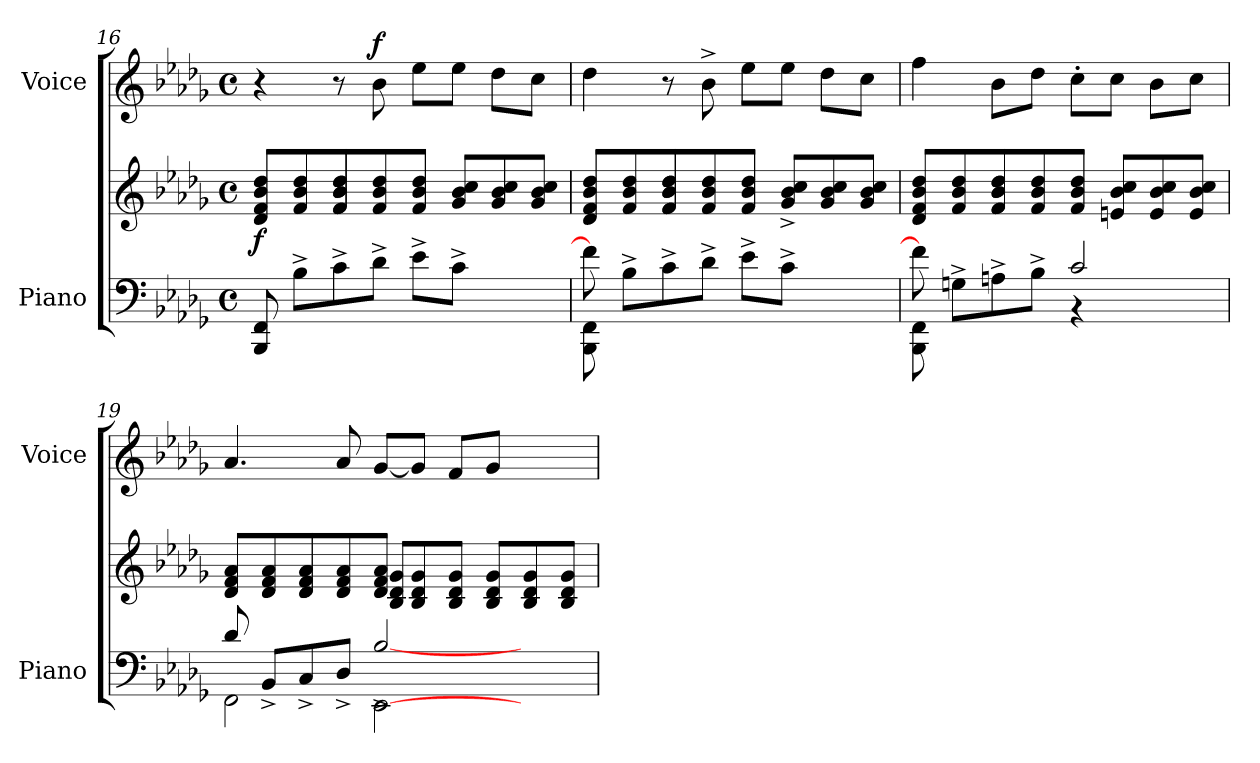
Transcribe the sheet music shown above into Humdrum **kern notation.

**kern	**kern	**dynam	**kern	**dynam
*part2	*part2	*part2	*part1	*part1
*staff3	*staff2	*staff2/3	*staff1	*staff1
*I"Piano	*	*	*I"Voice	*
*I'Piano	*	*	*I'Voice	*
!!LO:PB:g=z
*clefF4	*clefG2	*	*clefG2	*
*k[b-e-a-d-g-]	*k[b-e-a-d-g-]	*	*k[b-e-a-d-g-]	*
*M4/4	*M4/4	*	*M4/4	*
*met(c)	*met(c)	*	*met(c)	*
=16	=16	=16	=16	=16
*	*^	*	*	*
!	!	!	!LO:DY:b	!	!
8BBB-/ 8FF/	8d-/ 8f/ 8b-/ 8dd-/L	4ryy	f	4r	.
8B-^>\L	8f/ 8b-/ 8dd-/	.	.	.	.
8c^>\	8f/ 8b-/ 8dd-/J	8f/ 8b-/ 8dd-/L	.	8r	.
!	!	!	!	!	!LO:DY:a
8d-^>\J	2ryy	8f/ 8b-/ 8dd-/	.	8b-\	f
8e-^>\L	.	8f/ 8b-/ 8dd-/J	.	8ee-\L	.
8c^>\J	.	8g-/ 8b-/ 8cc/L	.	8ee-\J	.
4ryy	.	8g-/ 8b-/ 8cc/	.	8dd-\L	.
.	8ryy	8g-/ 8b-/ 8cc/J	.	8cc\J	.
=17	=17	=17	=17	=17	=17
*^	*	*	*	*	*
8BBB-\ 8FF\	8f\]	8d-/ 8f/ 8b-/ 8dd-/L	4ryy	.	4dd-\	.
4ryy	8B-^>\L	8f/ 8b-/ 8dd-/	.	.	.	.
.	8c^>\	8f/ 8b-/ 8dd-/J	8f/ 8b-/ 8dd-/L	.	8r	.
2ryy	8d-^>\J	2ryy	8f/ 8b-/ 8dd-/	.	8b-^<\	.
.	8e-^>\L	.	8f/ 8b-/ 8dd-/J	.	8ee-\L	.
.	8c^>\J	.	8g-/^> 8b-/^> 8cc/^>L	.	8ee-\J	.
.	4ryy	.	8g-/ 8b-/ 8cc/	.	8dd-\L	.
8ryy	.	8ryy	8g-/ 8b-/ 8cc/J	.	8cc\J	.
!!LO:LB:g=z
=18	=18	=18	=18	=18	=18	=18
*	*^	*	*	*	*	*
2ryy	8BBB-\ 8FF\	8f\]	8d-/ 8f/ 8b-/ 8dd-/L	4ryy	.	4ffZ<\	.
.	2..ryy	8Gn^>\L	8f/ 8b-/ 8dd-/	.	.	.	.
.	.	8An^>\	8f/ 8b-/ 8dd-/J	8f/ 8b-/ 8dd-/L	.	8b-\L	.
.	.	8B-^>\J	2ryy	8f/ 8b-/ 8dd-/	.	8dd-Z<\J	.
4rBB	.	2c/	.	8f/ 8b-/ 8dd-/J	.	8cc'<'<\L	.
.	.	.	.	8en/ 8b-/ 8cc/L	.	8cc\J	.
4ryy	.	.	.	8e/ 8b-/ 8cc/	.	8b-Z<\L	.
.	.	.	8ryy	8e/ 8b-/ 8cc/J	.	8cc\J	.
*	*v	*v	*	*	*	*	*
=19	=19	=19	=19	=19	=19	=19
*	*	*	*^	*	*	*
2FF\	8d-/	8d-/ 8f/ 8a-/L	4ryy	2ryy	.	4.a-/	.
.	8BB-^</L	8d-/ 8f/ 8a-/	.	.	.	.	.
.	8C^</	8d-/ 8f/ 8a-/J	8d-/ 8f/ 8a-/L	.	.	.	.
.	8D-^</J	2..ryy	8d-/ 8f/ 8a-/	.	.	8a-Z</	.
[<2EE-\	[>2B-^>/	.	8d-/ 8f/ 8a-/J	8B-/ 8d-/ 8g-/L	.	[>8g-Z</L	.
.	.	.	2ryy	8B-/ 8d-/ 8g-/	.	8g-Z</J]	.
.	.	.	.	8B-/ 8d-/ 8g-/J	.	8f/L	.
.	.	.	.	8B-/ 8d-/ 8g-/L	.	8g-Z</J	.
4ryy	4ryy	.	.	8B-/ 8d-/ 8g-/	.	4ryy	.
.	.	.	8ryy	8B-/ 8d-/ 8g-/J	.	.	.
*v	*v	*	*	*	*	*	*
*	*v	*v	*v	*	*	*
=	=	=	=	=
*-	*-	*-	*-	*-
